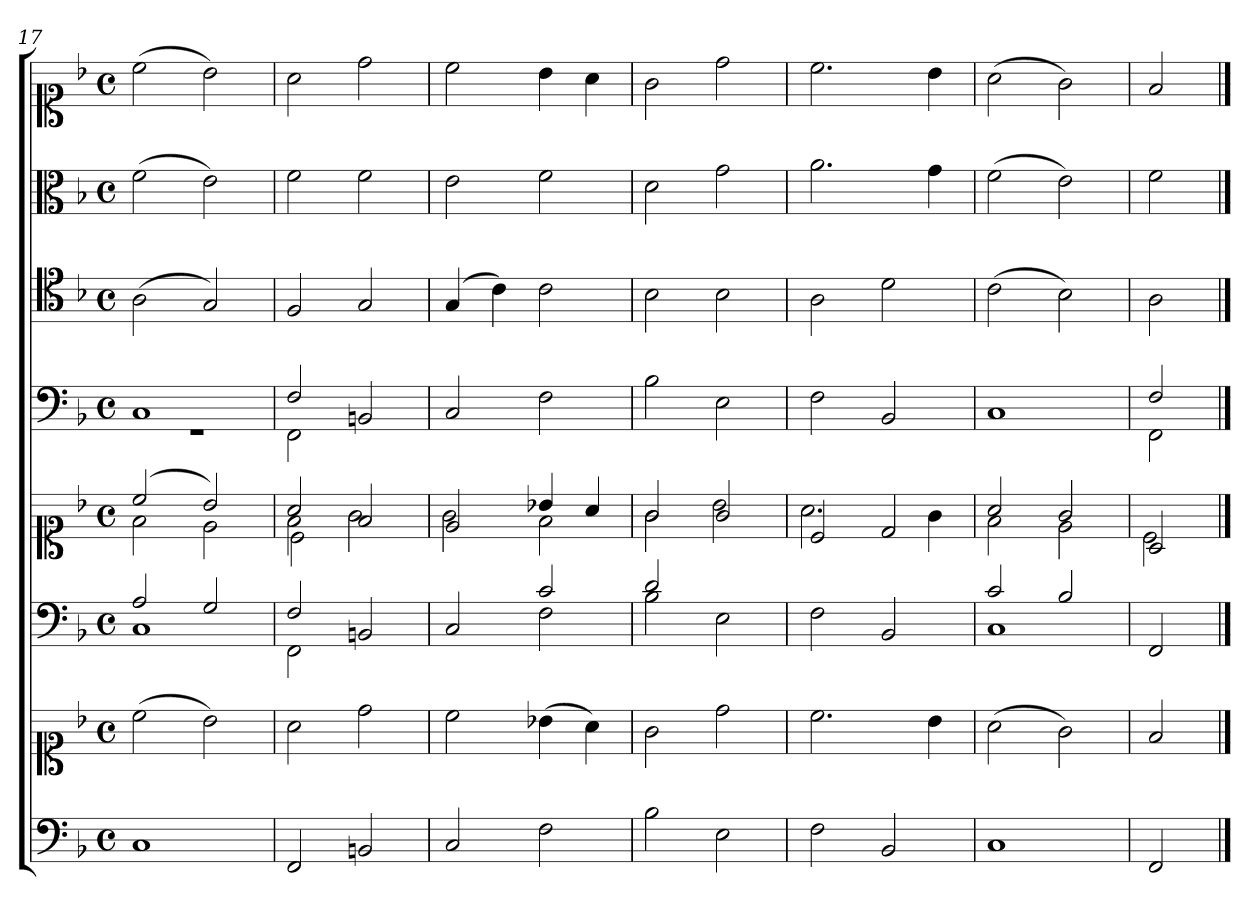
**kern	**kern	**kern	**kern	**kern	**kern	**kern	**kern
*part6	*part6	*part5	*part5	*part4	*part3	*part2	*part1
*staff8	*staff7	*staff6	*staff5	*staff4	*staff3	*staff2	*staff1
*clefF4	*clefC1	*clefF4	*clefC1	*clefF4	*clefC4	*clefC3	*clefC1
*k[b-]	*k[b-]	*k[b-]	*k[b-]	*k[b-]	*k[b-]	*k[b-]	*k[b-]
*F:	*F:	*F:	*F:	*F:	*F:	*F:	*F:
*M4/4	*M4/4	*M4/4	*M4/4	*M4/4	*M4/4	*M4/4	*M4/4
*met(c)	*met(c)	*met(c)	*met(c)	*met(c)	*met(c)	*met(c)	*met(c)
=17	=17	=17	=17	=17	=17	=17	=17
*	*	*^	*^	*^	*	*	*
1C	(2cc	2A	1C	(2cc	2f	1C	1r	(2A	(2f	(2cc
.	2b-)	2G	.	2b-)	2e	.	.	2G)	2e)	2b-)
=18	=18	=18	=18	=18	=18	=18	=18	=18	=18	=18
*	*	*	*	*	*^	*	*	*	*	*
2FF	2a	2F	2FF	2a	2f	2c\	2F	2FF	2F	2f	2a
2BBn	2dd	2ryy	2BBn	2f	2g	2ryy	2BBn	2ryy	2G	2f	2dd
*	*	*	*	*	*v	*v	*	*	*	*	*
*	*	*	*	*	*	*v	*v	*	*	*
=19	=19	=19	=19	=19	=19	=19	=19	=19	=19
2C	2cc	4ryy	2C	2e	2g	2C	(4G	2e	2cc
.	.	4ryy	.	.	.	.	4c)	.	.
2F	(4b-X	2c	2F	4b-X	2f	2F	2c	2f	4b-
.	4a)	.	.	4a	.	.	.	.	4a
=20	=20	=20	=20	=20	=20	=20	=20	=20	=20
2B-	2g	2d	2B-	2g	2g	2B-	2B-	2d	2g
2E	2dd	2ryy	2E	2g	2b-	2E	2B-	2g	2dd
*	*	*v	*v	*	*	*	*	*	*
=21	=21	=21	=21	=21	=21	=21	=21	=21
2F	2.cc	2F	2c	2.a	2F	2A	2.a	2.cc
2BB-	.	2BB-	2d	.	2BB-	2d	.	.
.	4b-	.	.	4g	.	.	4g	4b-
=22	=22	=22	=22	=22	=22	=22	=22	=22
*	*	*^	*	*	*	*	*	*
1C	(2a	2c	1C	2a	2f	1C	(2c	(2f	(2a
.	2g)	2B-	.	2g	2e	.	2B-)	2e)	2g)
*	*	*v	*v	*	*	*	*	*	*
=23	=23	=23	=23	=23	=23	=23	=23	=23
*	*	*	*	*	*^	*	*	*
2FF	2f	2FF	2A	2c	2F	2FF	2A	2f	2f
*	*	*	*v	*v	*	*	*	*	*
*	*	*	*	*v	*v	*	*	*
==	==	==	==	==	==	==	==
*-	*-	*-	*-	*-	*-	*-	*-
